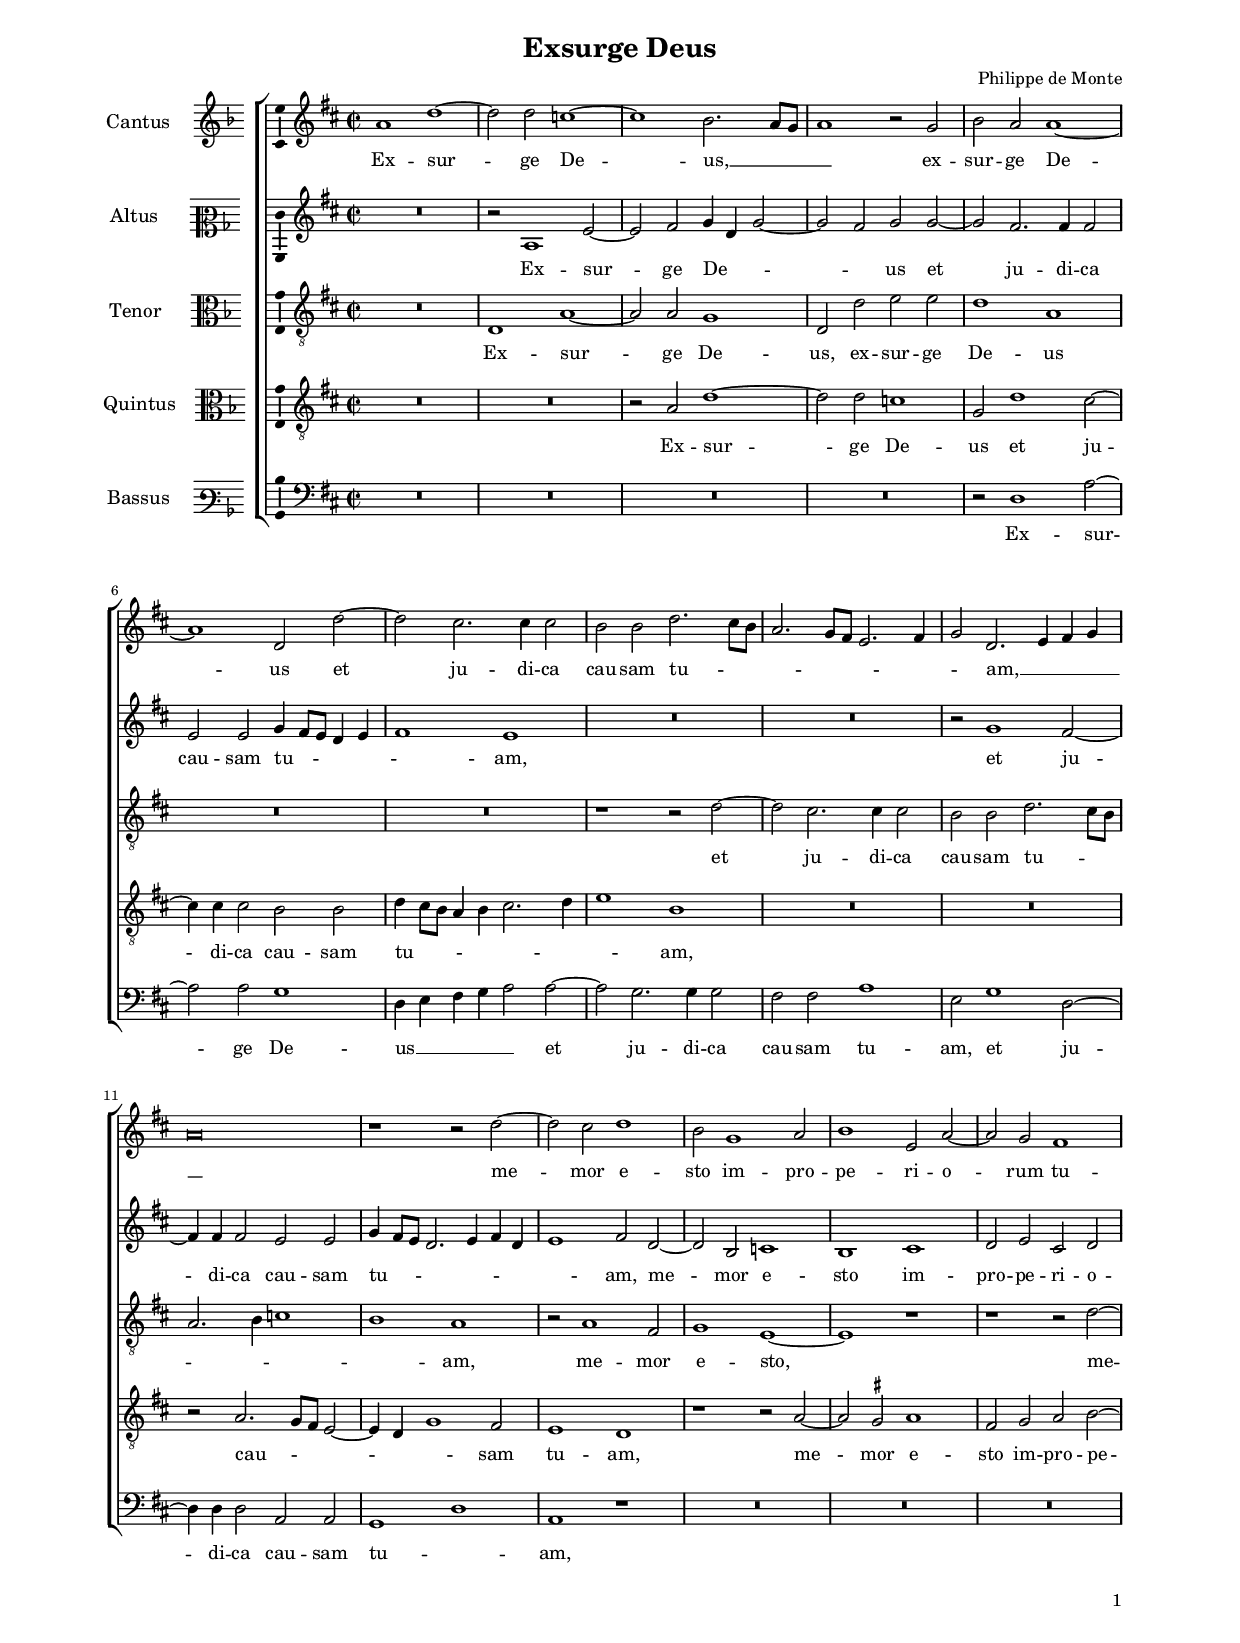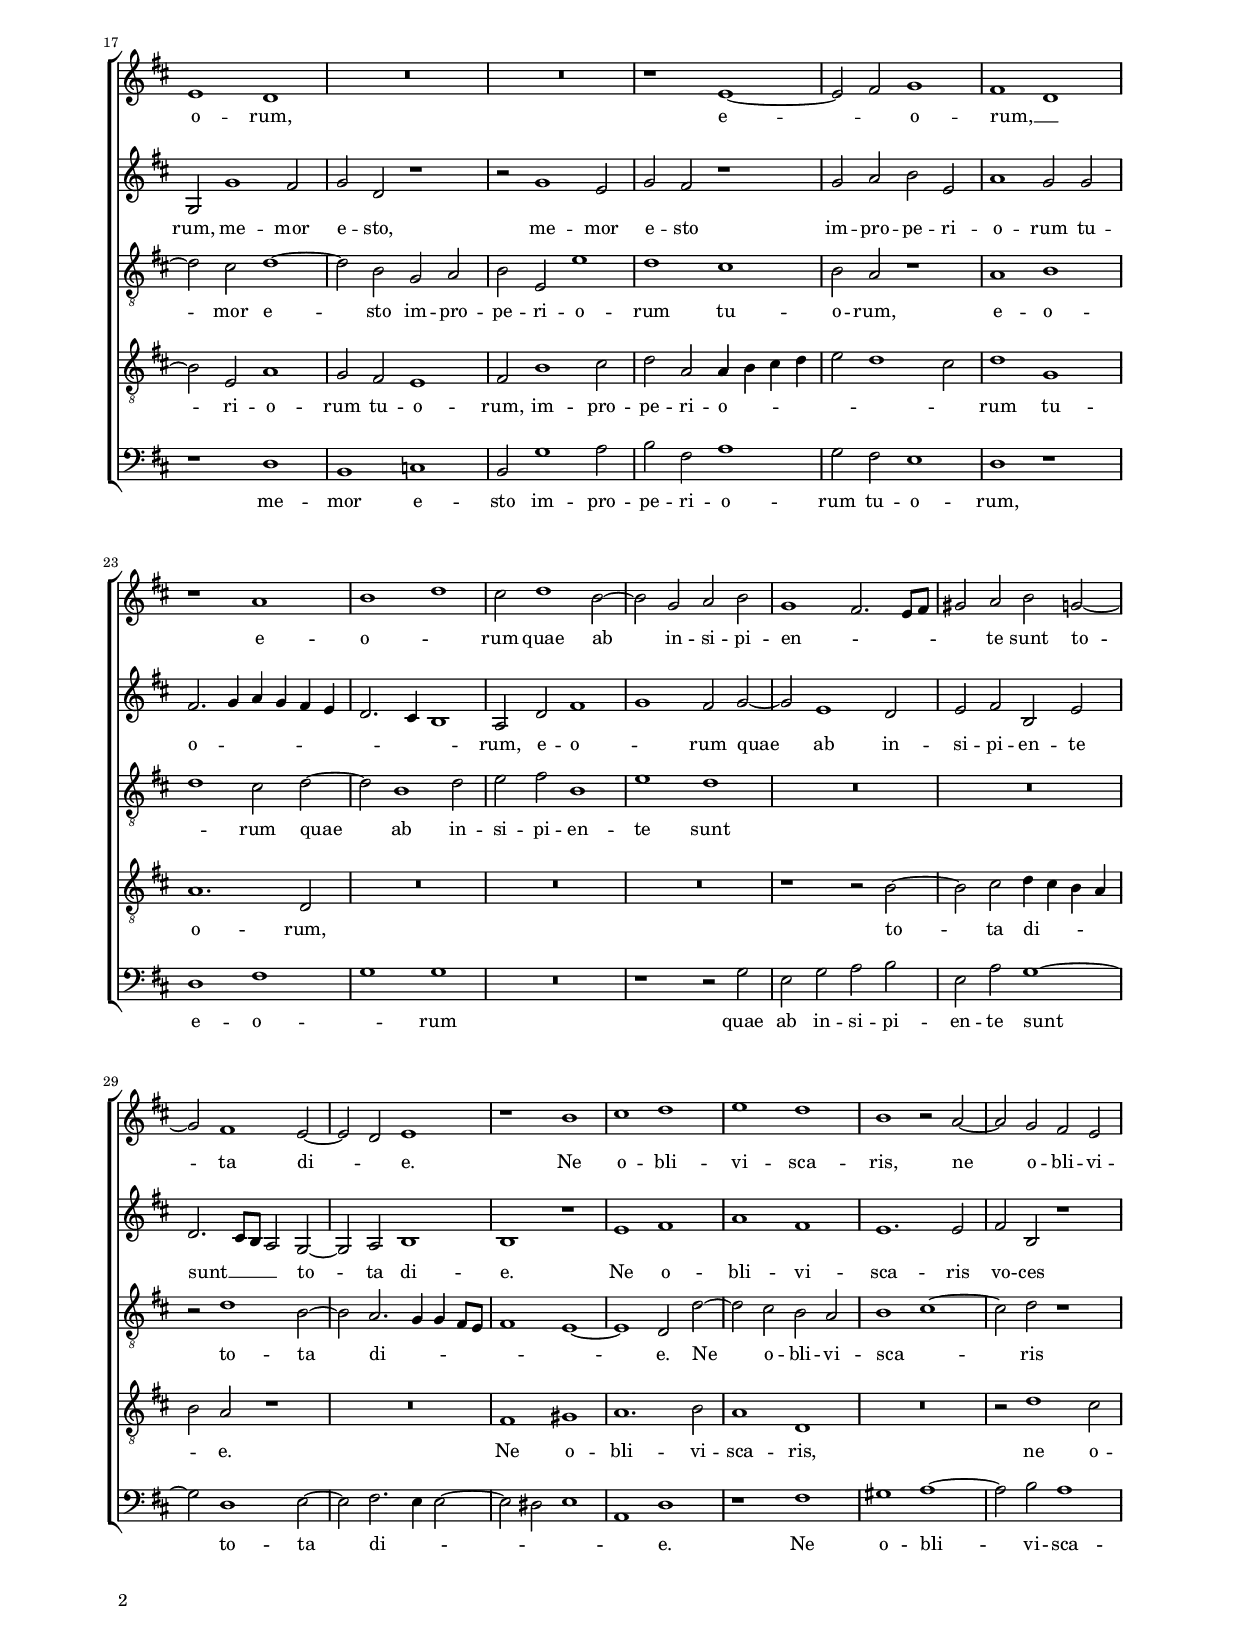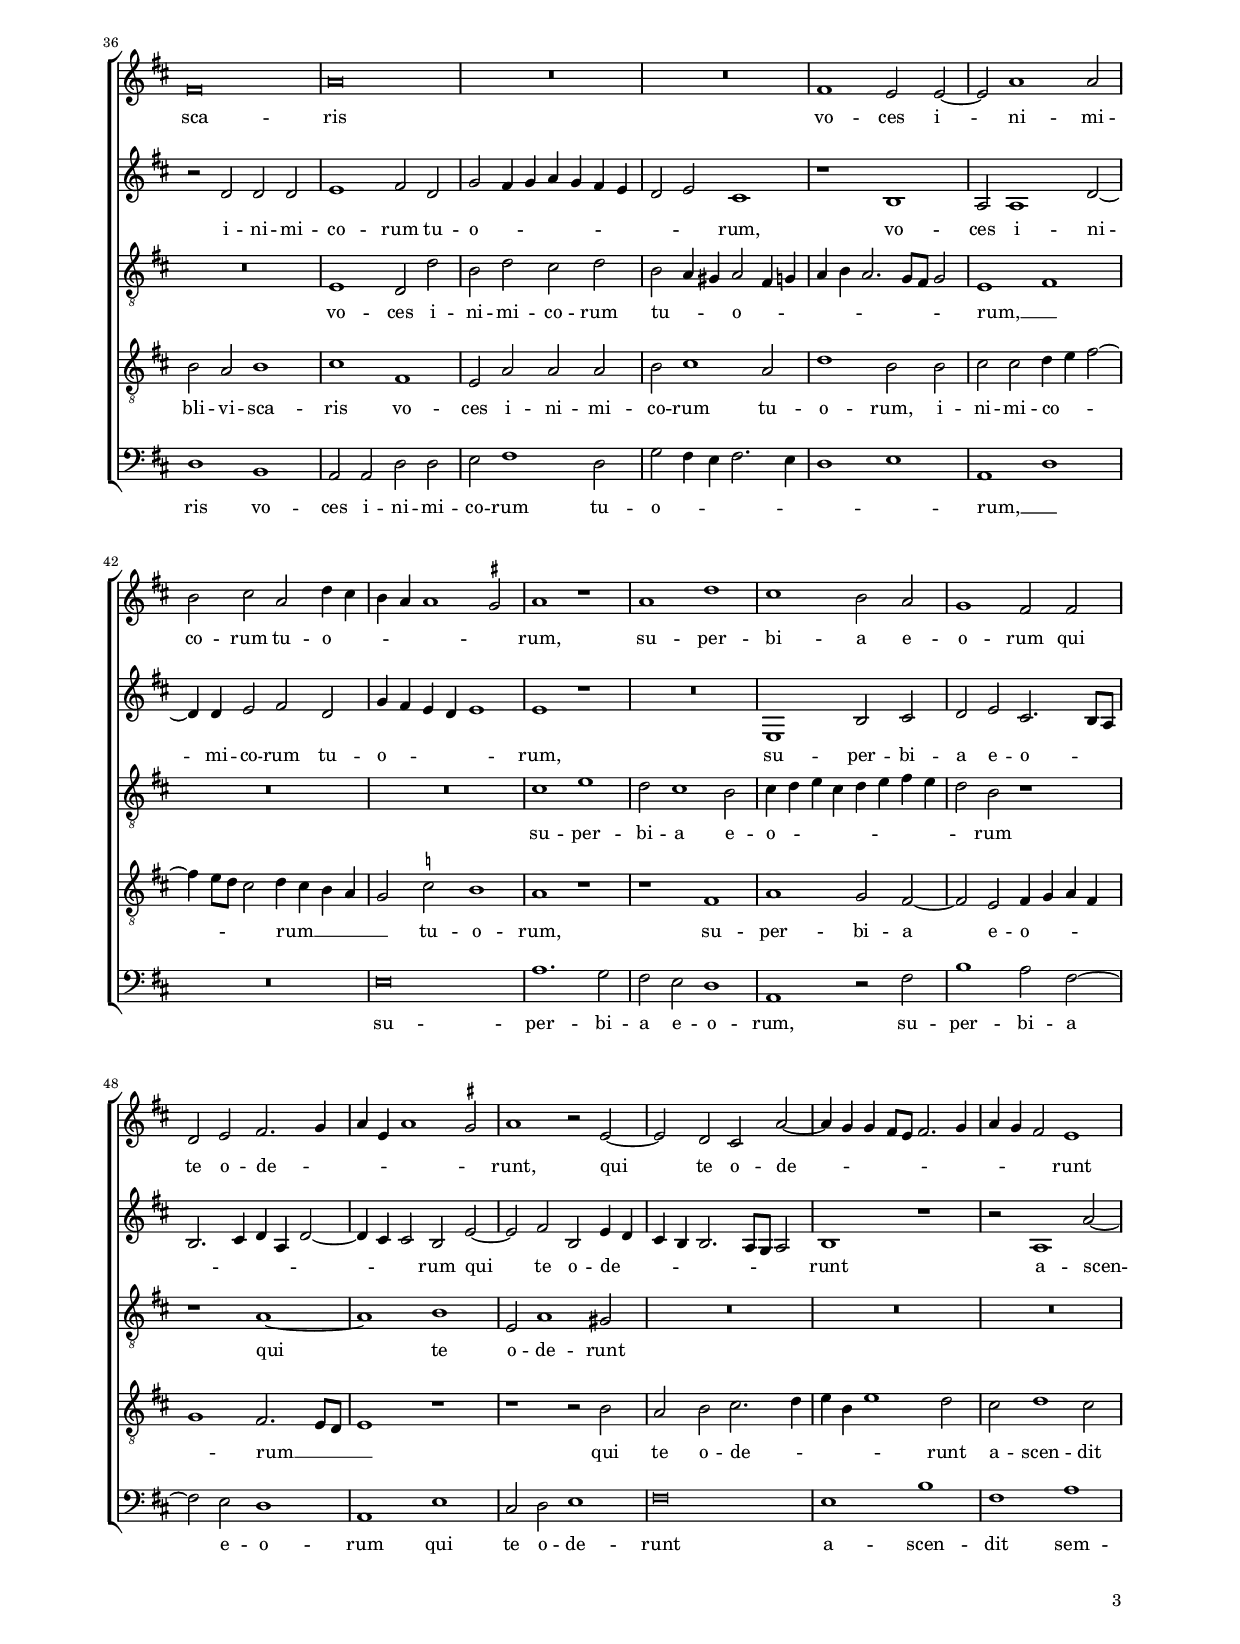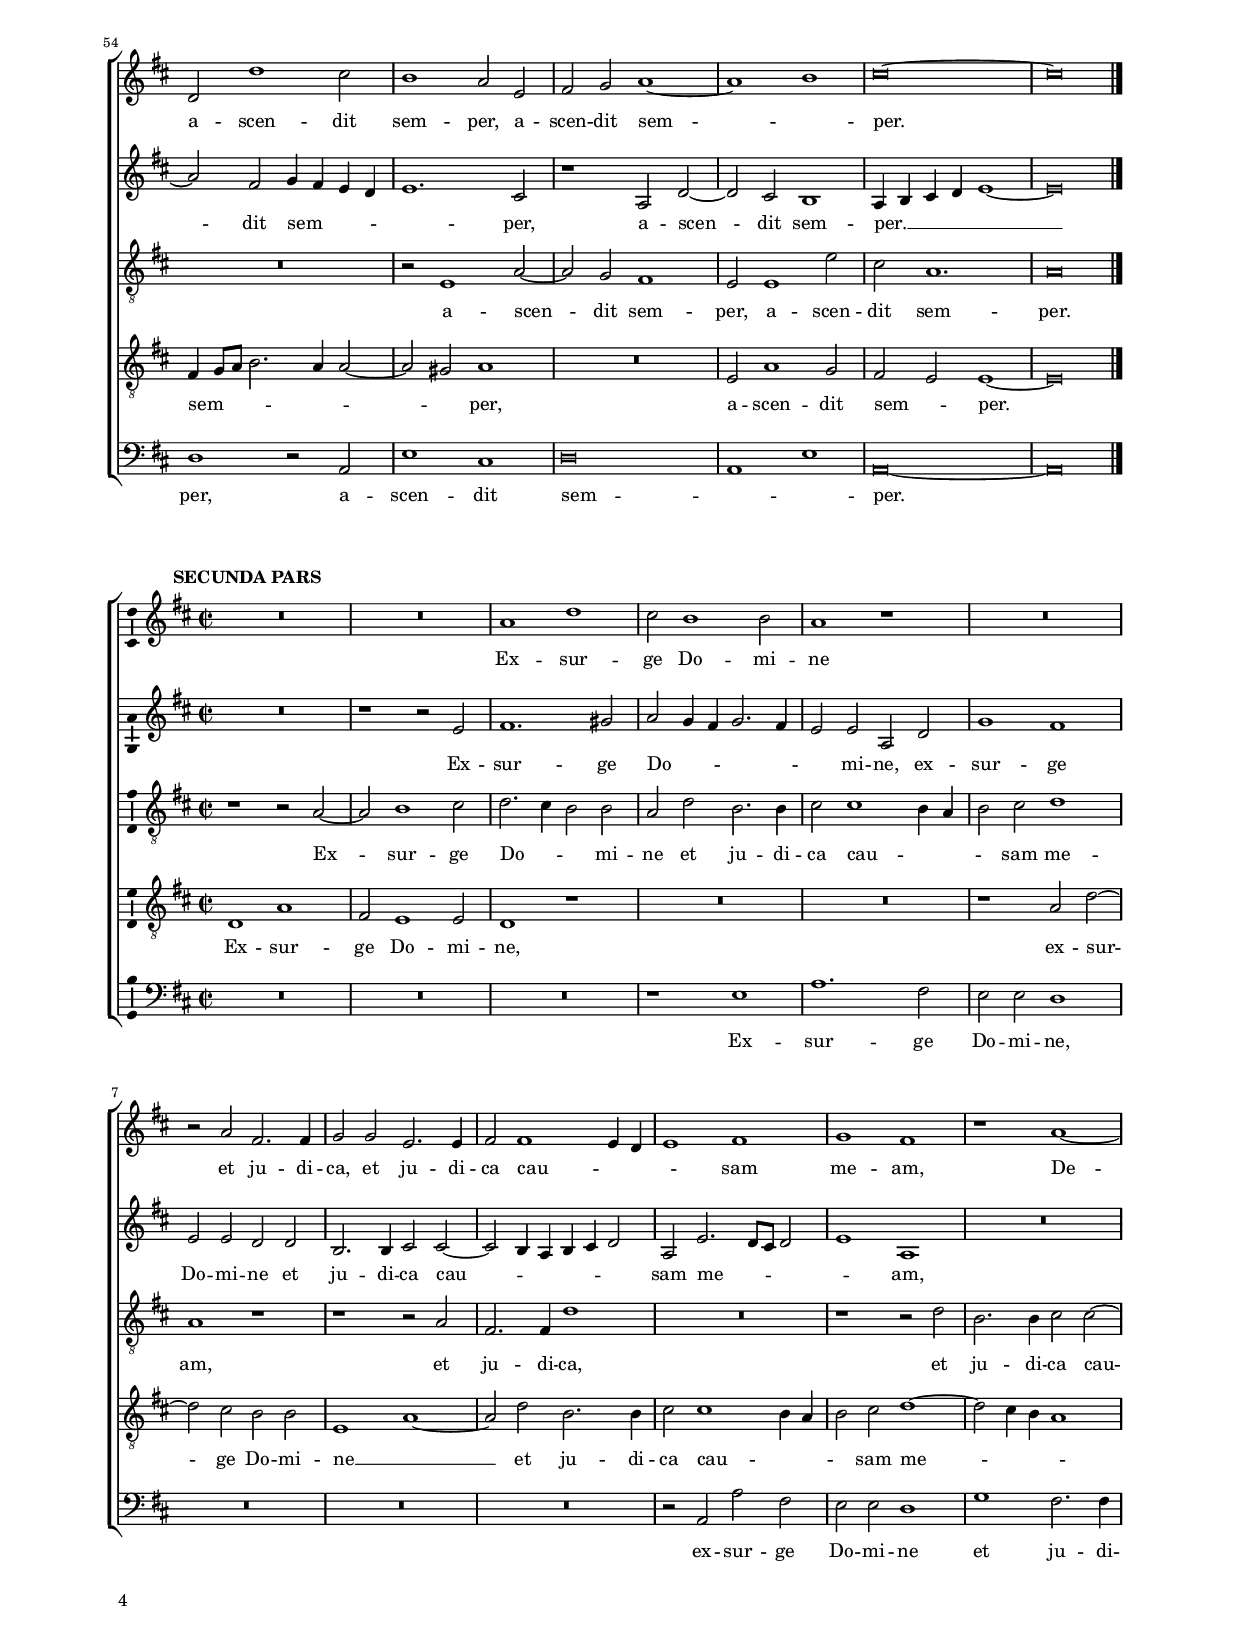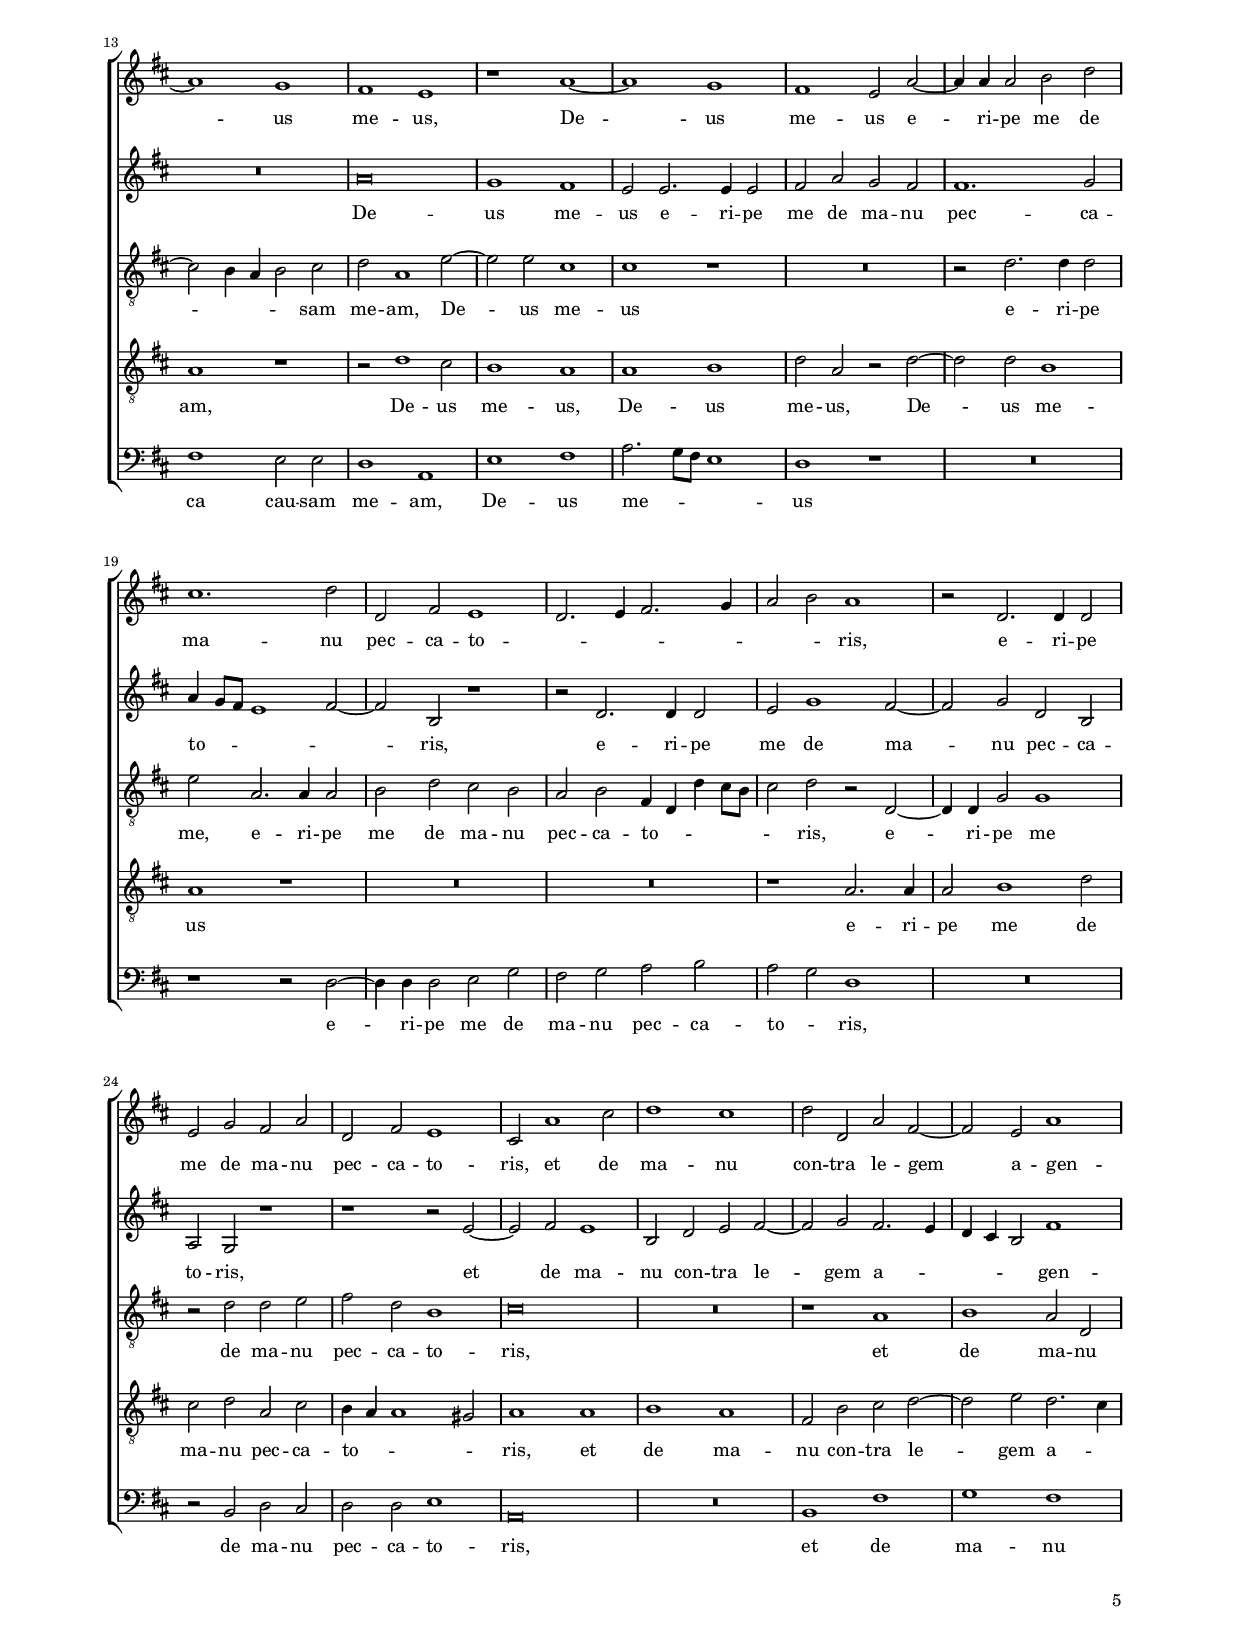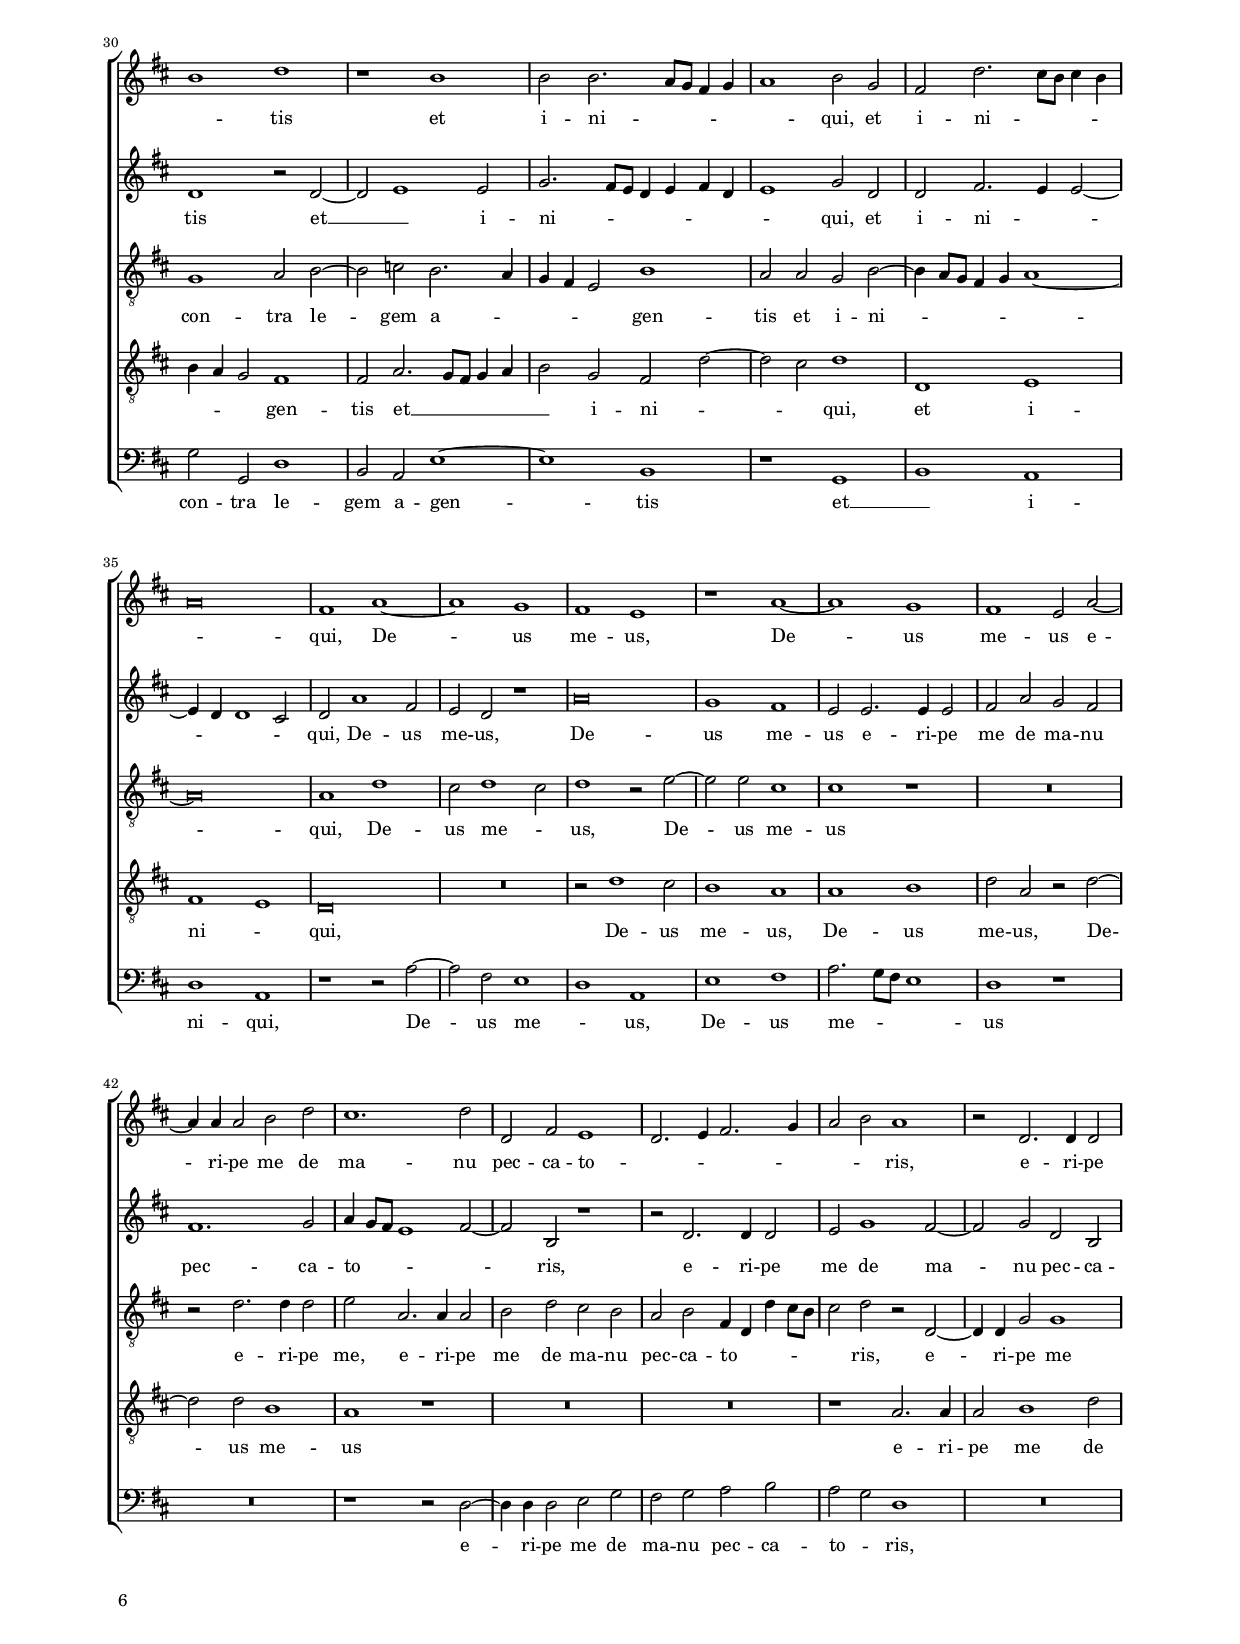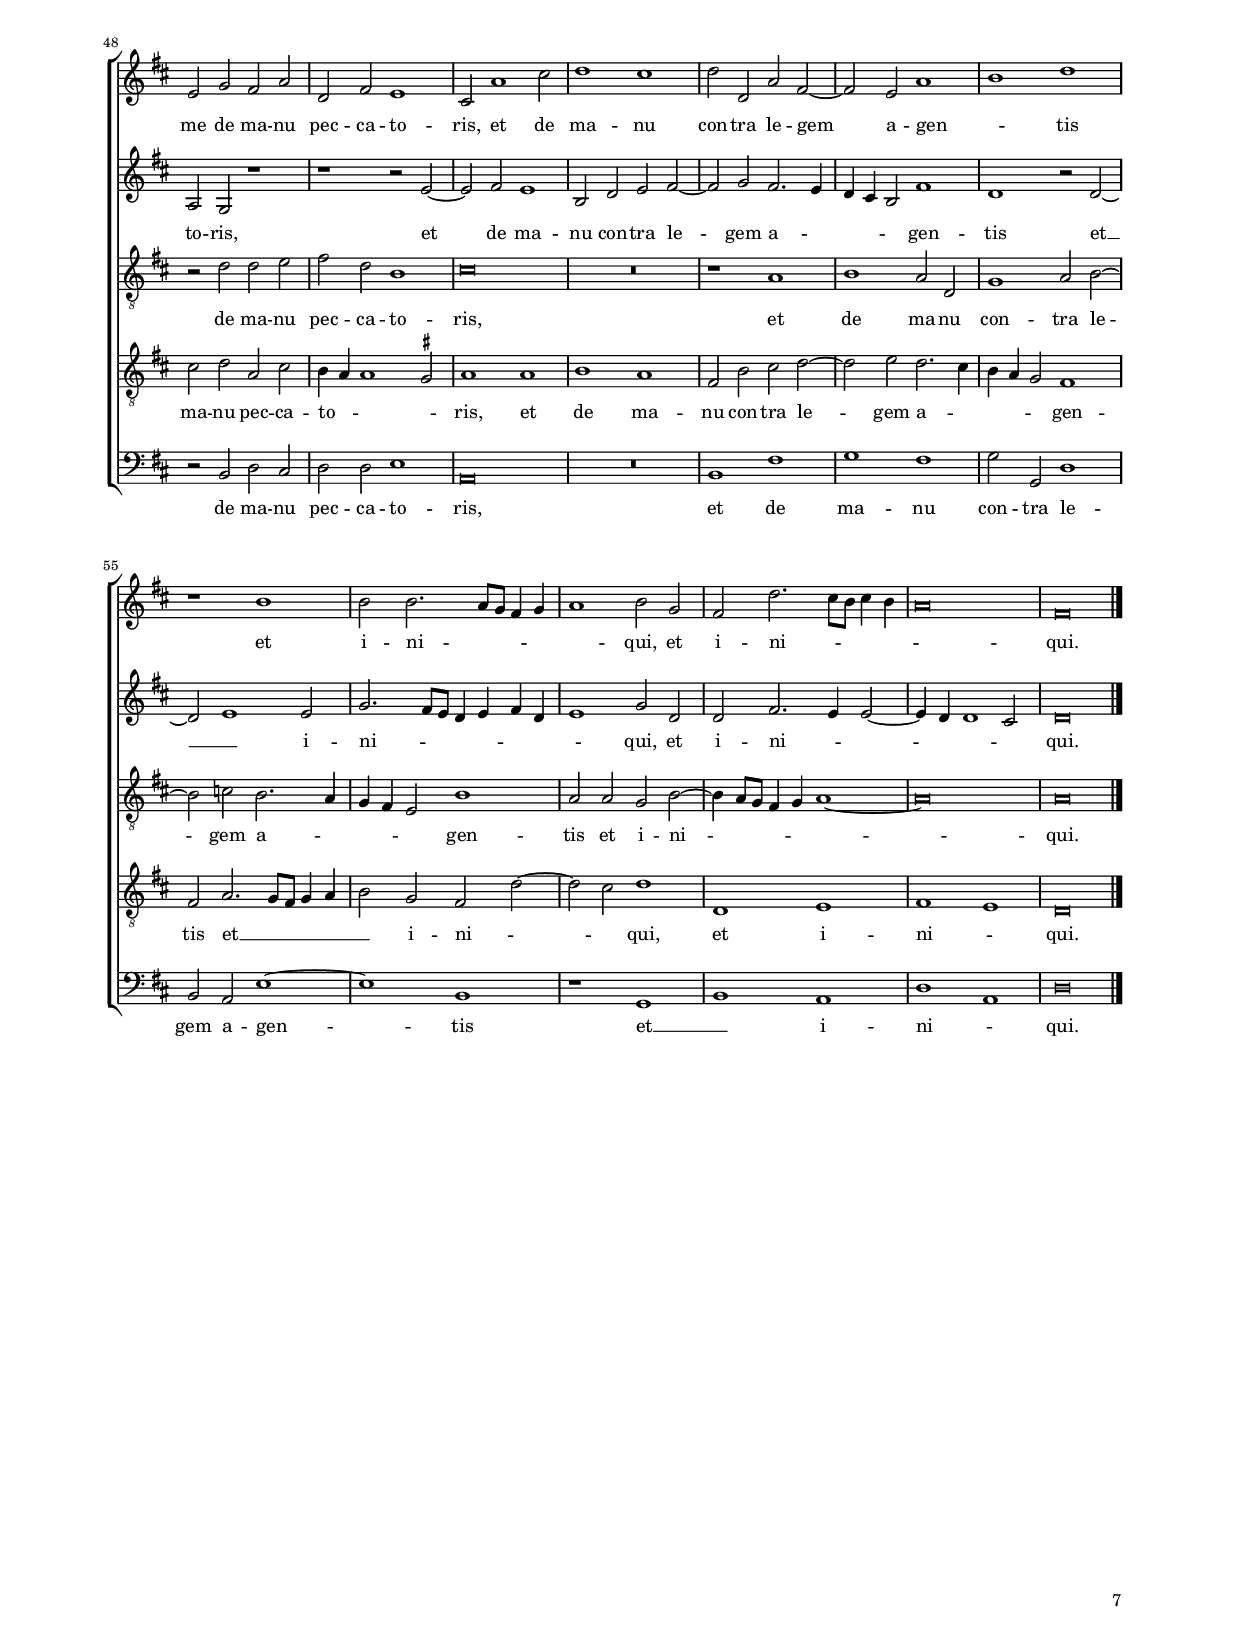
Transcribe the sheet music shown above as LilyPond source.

\header
{
  title="Exsurge Deus"
  composer="Philippe de Monte"
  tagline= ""
}

\version "2.22.0"
\language deutsch
#(set-global-staff-size 15)
% #(set-default-paper-size "letter")
#(ly:set-option 'point-and-click #f)


	ficta = { \once \set suggestAccidentals = ##t }
	
	forget = #(define-music-function (music) (ly:music?) #{
		\accidentalStyle forget
		$music
		\accidentalStyle default
		#})
	
    

\paper
	{
	top-margin = 1.8 \cm
	bottom-margin = 1.2 \cm
	left-margin = 2 \cm
	right-margin = 2 \cm
	ragged-bottom = ##f
	ragged-last-bottom = ##t
	print-page-number = ##f
	score-system-spacing = #'((basic-distance . 16) (minimum-distance . 14) (padding . 5) (strechability . 150))
	system-system-spacing = #'((basic-distance . 16) (minimum-distance . 14) (padding . 5) (strechability . 150))
    oddFooterMarkup=\markup   \fill-line { "" \fromproperty #'page:page-number-string }
    evenFooterMarkup=\markup  \fill-line { \fromproperty #'page:page-number-string "" }
    last-bottom-spacing = #'((basic-distance . 12) (minimum-distance . 7) (padding . 4))
%	systems-per-page = 3
%	page-count = 6
%	min-systems-per-page = 3
	}

global = {
	\key f \major
	\time 2/2 \set Score.measureLength = #(ly:make-moment 2/1)
    \set Score.tempoHideNote = ##t
    \tempo 2 = 90
    \skip 1*2*59 \bar "|."
	}
	

incipitcantus = \markup { \score {
	{
	\set Staff.instrumentName = \markup { \fontsize #1 "Cantus" }
	\key f \major
	\clef violin
	s4 \bar ""
	}
	\layout  {
	raggedright = ##t
	indent = 1.8 \cm
	line-width = 2.5 \cm
	\context { \Staff \remove Time_signature_engraver }
	\override Staff.Clef.Y-extent = #'(0 . 0)
	}} \hspace #1 }
      
      
incipitaltus = \markup { \score {
	{
	\set Staff.instrumentName = \markup { \fontsize #1 "Altus" }
	\key f \major
	\clef mezzosoprano
	s4 \bar ""
	}
	\layout  {
	raggedright = ##t
	indent = 1.8 \cm
	line-width = 2.5 \cm
	\context { \Staff \remove Time_signature_engraver }
	\override Staff.Clef.Y-extent = #'(0 . 0)
	}} \hspace #1 }


incipittenor = \markup { \score {
	{
	\set Staff.instrumentName = \markup { \fontsize #1 "Tenor" }
	\key f \major
	\clef alto
	s4 \bar ""
	}
	\layout  {
	raggedright = ##t
	indent = 1.8 \cm
	line-width = 2.5 \cm
	\context { \Staff \remove Time_signature_engraver }
	\override Staff.Clef.Y-extent = #'(0 . 0)
	}} \hspace #1 }
      
      
incipitquintus = \markup { \score {
	{
	\set Staff.instrumentName = \markup { \fontsize #1 "Quintus" }
	\key f \major
	\clef alto
	s4 \bar ""
	}
	\layout  {
	raggedright = ##t
	indent = 1.8 \cm
	line-width = 2.5 \cm
	\context { \Staff \remove Time_signature_engraver }
	\override Staff.Clef.Y-extent = #'(0 . 0)
	}} \hspace #1 }
      
      
incipitbassus = \markup { \score {
	{
	\set Staff.instrumentName = \markup { \fontsize #1 "Bassus" }
	\key f \major
	\clef varbaritone
	s4 \bar ""
	}
	\layout  {
	raggedright = ##t
	indent = 1.8 \cm
	line-width = 2.5 \cm
	\context { \Staff \remove Time_signature_engraver }
	\override Staff.Clef.Y-extent = #'(0 . 0)
	}} \hspace #1 }


cantus =  \relative c''
	{
	c1 f~
	f2 f es1~
	es1 d2. c8 b
	c1 r2 b
%5
	d2 c c1~ |
	c1 f,2 f'~
	f2 e2. e4 e2
	d2 d f2. e8 d
	c2. b8 a g2. a4
%10
	b2 f2. g4 a b |
	c\breve
	r1 r2 f~
	f2 e f1
	d2 b1 c2
%15
	d1 g,2 c~ |
	c2 b a1
	g1 f
	R\breve
	R\breve
%20
	r1 g~ |
	g2 a b1
	a1 f
	r1 c'
	d1 f
%25
	e2 f1 d2~ |
	d2 b c d
	b1 a2. g8 a
	h2 c d b~
	b2 a1 g2~
%30
	g2 f g1 |
	r1 d'
	e1 f
	g1 f
	d1 r2 c~
%35
	c2 b a g |
	a\breve
	c\breve
	R\breve
	R\breve
%40
	a1 g2 g~ |
	g2 c1 c2
	d2 e c f4 e
	d4 c c1 \ficta h2
	c1 r
%45
	c1 f |
	e1 d2 c
	b1 a2 a
	f2 g a2. b4
	c4 g c1 \ficta h2
%50
	c1 r2 g~ |
	g2 f e c'~
	c4 b b a8 g a2. b4
	c4 b a2 g1
	f2 f'1 e2
%55
	d1 c2 g |
	a2 b c1~
	c1 d
	e\breve~
	e\breve |
	}


altus =  \relative c'
	{
	R\breve
	r2 c1 g'2~
	g2 a b4 f b2~
	b2 a b b~
%5
	b2 a2. a4 a2 |
	g2 g b4 a8 g f4 g
	a1 g
	R\breve
	R\breve
%10
	r2 b1 a2~ |
	a4 a a2 g g
	b4 a8 g f2. g4 a f
	g1 a2 f~
	f2 d es1
%15
	d1 e |
	f2 g e f
	b,2 b'1 a2
	b2 f r1
	r2 b1 g2
%20
	b2 a r1 |
	b2 c d g,
	c1 b2 b
	a2. b4 c b a g
	f2. e4 d1
%25
	c2 f a1 |
	b1 a2 b~
	b2 g1 f2
	g2 a d, g
	f2. e8 d c2 b~
%30
	b2 c d1 |
	d1 r
	g1 a
	c1 a
	g1. g2
%35
	a2 d, r1 |
	r2 f f f
	g1 a2 f
	b2 a4 b c b a g
	f2 g e1
%40
	r1 d |
	c2 c1 f2~
	f4 f g2 a f
	b4 a g f g1
	g1 r
%45
	R\breve |
	g,1 d'2 e
	f2 g e2. d8 c
	d2. e4 f4 c f2~
	f4 e e2 d g~
%50
	g2 a d, g4 f |
	e4 d d2. c8 b c2
	d1 r
	r2 c1 c'2~
	c2 a b4 a g f
%55
	g1. e2 |
	r1 c2 f~
	f2 e d1
	c4 d e f g1~
	g\breve |
	}


tenor =  \relative c'
	{
	R\breve
	f,1 c'~
	c2 c b1
	f2 f' g g
%5
	f1 c |
	R\breve
	R\breve
	r1 r2 f~
	f2 e2. e4 e2
%10
	d2 d f2. e8 d |
	c2. d4 es1
	d1 c
	r2 c1 a2
	b1 g~
%15
	g1 r |
	r1 r2 f'~
	f2 e f1~
	f2 d b c
	d2 g, g'1
%20
	f1 e |
	d2 c r1
	c1 d
	f1 e2 f~
	f2 d1 f2
%25
	g2 a d,1 |
	g1 f
	R\breve
	R\breve
	r2 f1 d2~
%30
	d2 c2. b4 b a8 g |
	a1 g~
	g1 f2 f'~
	f2 e d c
	d1 e~
%35
	e2 f r1 |
	R\breve
	g,1 f2 f'
	d2 f e f
	d2 c4 h c2 a4 b
%40
	c4 d c2. b8 a b2 |
	g1 a
	R\breve
	R\breve
	e'1 g
%45
	f2 e1 d2 |
	e4 f g e f g a g
	f2 d r1
	r1 c~
	c1 d
%50
	g,2 c1 h2 |
	R\breve
	R\breve
	R\breve
	R\breve
%55
	r2 g1 c2~ |
	c2 b a1
	g2 g1 g'2
	e2 c1.
	c\breve |
	}


quintus  =  \relative c'
	{
	R\breve
	R\breve
	r2 c f1~
	f2 f es1
%5
	b2 f'1 e2~ |
	e4 e e2 d d
	f4 e8 d c4 d e2. f4
	g1 d
	R\breve
%10
	R\breve |
	r2 c2. b8 a g2~
	g4 f b1 a2
	g1 f
	r1 r2 c'~
%15
	c2 \ficta h c1 |
	a2 b c d~
	d2 g, c1
	b2 a g1
	a2 d1 e2
%20
	f2 c c4 d e f |
	g2 f1 e2
	f1 b,
	c1. f,2
	R\breve
%25
	R\breve |
	R\breve
	r1 r2 d'~
	d2 e f4 e d c
	d2 c r1
%30
	R\breve |
	a1 h
	c1. d2
	c1 f,
	R\breve
%35
	r2 f'1 e2 |
	d2 c d1
	e1 a,
	g2 c c c
	d2 e1 c2
%40
	f1 d2 d |
	e2 e f4 g a2~
	a4 g8 f e2 f4 e d c
	b2 \ficta es d1
	c1 r
%45
	r1 a |
	c1 b2 a~
	a2 g a4 b c a
	b1 a2. g8 f
	g1 r
%50
	r1 r2 d' |
	c2 d e2. f4
	g4 d g1 f2
	e2 f1 e2
	a,4 b8 c d2. c4 c2~
%55
	c2 h c1 |
	R\breve
	g2 c1 b2
	a2 g g1~
	g\breve |
	}


bassus  =  \relative c
	{
	R\breve
	R\breve
	R\breve
	R\breve
%5
	r2 f1 c'2~ |
	c2 c b1
	f4 g a b c2 c~
	c2 b2. b4 b2
	a2 a c1
%10
	g2 b1 f2~ |
	f4 f f2 c2 c
	b1 f'
	c1 r
	R\breve
%15
	R\breve |
	R\breve
	r1 f
	d1 es
	d2 b'1 c2
%20
	d2 a c1 |
	b2 a g1
	f1 r
	f1 a
	b1 b
%25
	R\breve |
	r1 r2 b
	g2 b c d
	g,2 c b1~
	b2 f1 g2~
%30
	g2 a2. g4 g2~ |
	g2 fis g1
	c,1 f
	r1 a
	h1 c~
%35
	c2 d c1 |
	f,1 d
	c2 c f f
	g2 a1 f2
	b2 a4 g a2. g4
%40
	f1 g |
	c,1 f
	R\breve
	g\breve
	c1. b2
%45
	a2 g f1 |
	c1 r2 a'
	d1 c2 a~
	a2 g f1
	c1 g'
%50
	e2 f g1 |
	a\breve
	g1 d'
	a1 c
	f,1 r2 c
%55
	g'1 e |
	f\breve
	c1 g'
	c,\breve~
	c\breve |
	}


lyricscantus = \lyricmode {
	Ex -- sur -- ge De -- us, __ _ _ _ 
    ex -- sur -- ge De -- us et ju -- di -- ca cau -- sam tu -- _ _ _ _ _ _ _ _ am, __ _ _ _ _
    me -- mor e -- sto im -- pro -- pe -- ri -- o -- rum tu -- o -- rum,
    e -- _ o -- rum, __ _
    e -- o -- _ rum quae ab in -- si -- pi -- en -- _ _ _ _ te sunt to -- ta di -- _ e.
    Ne o -- bli -- vi -- sca -- ris,
    ne o -- bli -- vi -- sca -- ris vo -- ces i -- ni -- mi -- co -- rum tu -- o -- _ _ _ _ _ rum,
    su -- per -- bi -- a e -- o -- rum qui te o -- de -- _ _ _ _ _ runt,
    qui te o -- de -- _ _ _ _ _ _ _ _ _ runt
    a -- scen -- dit sem -- per,
    a -- scen -- dit sem -- _ per.
	}


lyricsaltus = \lyricmode {
	Ex -- sur -- ge De -- _ _ _ us et ju -- di -- ca cau -- sam tu -- _ _ _ _ _ am,
    et ju -- di -- ca cau -- sam tu -- _ _ _ _ _ _ _ am,
    me -- mor e -- sto im -- pro -- pe -- ri -- o -- rum,
    me -- mor e -- sto,
    me -- mor e -- sto im -- pro -- pe -- ri -- o -- rum tu -- o -- _ _ _ _ _ _ _ _ rum,
    e -- o -- _ rum quae ab in -- si -- pi -- en -- te sunt __ _ _ _ to -- ta di -- e.
    Ne o -- bli -- vi -- sca -- ris vo -- ces i -- ni -- mi -- co -- rum tu -- o -- _ _ _ _ _ _ _ _ rum,
    vo -- ces i -- ni -- mi -- co -- rum tu -- o -- _ _ _ _ rum,
    su -- per -- bi -- a e -- o -- _ _ _ _ _ _ _ _ _ rum qui te o -- de -- _ _ _ _ _ _ _ runt 
    a -- scen -- dit sem -- _ _ _ _ per,
    a -- scen -- dit sem -- per. __ _ _ _ _
	}


lyricstenor = \lyricmode {
	Ex -- sur -- ge De -- us,
    ex -- sur -- ge De -- us et ju -- di -- ca cau -- sam tu -- _ _ _ _ _ _ am,
    me -- mor e -- sto,
    me -- mor e -- sto im -- pro -- pe -- ri -- o -- rum tu -- o -- rum,
    e -- o -- _ rum quae ab in -- si -- pi -- en -- te sunt to -- ta di -- _ _ _ _ _ _ e.
    Ne o -- bli -- vi -- sca -- _ ris vo -- ces i -- ni -- mi -- co -- rum tu -- _ _ o -- _ _ _ _ _ _ _ _ rum, __ _
    su -- per -- bi -- a e -- o -- _ _ _ _ _ _ _ _ rum qui te o -- de -- runt 
    a -- scen -- dit sem -- per,
    a -- scen -- dit sem -- per.
	}


lyricsquintus = \lyricmode {
	Ex -- sur -- ge De -- us et ju -- di -- ca cau -- sam tu -- _ _ _ _ _ _ _ am,
    cau -- _ _ _ _ _ sam tu -- am,
    me -- mor e -- sto im -- pro -- pe -- ri -- o -- rum tu -- o -- rum,
    im -- pro -- pe -- ri -- o -- _ _ _ _ _ _ rum tu -- o -- rum,
    to -- ta di -- _ _ _ _ e.
    Ne o -- bli -- vi -- sca -- ris,
    ne o -- bli -- vi -- sca -- ris vo -- ces i -- ni -- mi -- co -- rum tu -- o -- rum,
    i -- ni -- mi -- co -- _ _ _ _ _ rum __ _ _ _ _ tu -- o -- rum,
    su -- per -- bi -- a e -- o -- _ _ _ _ rum __ _ _ _ qui te o -- de -- _ _ _ _ runt 
    a -- scen -- dit sem -- _ _ _ _ _ _ per,
    a -- scen -- dit sem -- _ per.
	}


lyricsbassus = \lyricmode {
	Ex -- sur -- ge De -- us __ _ _ _ _ et ju -- di -- ca cau -- sam tu -- am,
    et ju -- di -- ca cau -- sam tu -- _ am,
    me -- mor e -- sto im -- pro -- pe -- ri -- o -- rum tu -- o -- rum,
    e -- o -- _ rum quae ab in -- si -- pi -- en -- te sunt to -- ta di -- _ _ _ _ _ e.
    Ne o -- bli -- vi -- sca -- ris vo -- ces i -- ni -- mi -- co -- rum tu -- o -- _ _ _ _ _ _ rum, __ _
    su -- per -- bi -- a e -- o -- rum,
    su -- per -- bi -- a e -- o -- rum qui te o -- de -- runt 
    a -- scen -- dit sem -- per,
    a -- scen -- dit sem -- _ _ per.
	}


\score
{  
	\transpose f d {
	\new ChoirStaff \with { \override StaffGrouper.staff-staff-spacing.basic-distance = #12 }
	<<

	\new Staff << \global
	\new Voice="v1" {
		\set Staff.instrumentName=\incipitcantus
		\set Staff.midiInstrument = "reed organ"
		\clef violin
		\cantus }
	\new Lyrics \lyricsto "v1" {\lyricscantus }
	>>


	\new Staff << \global
	\new Voice="v2" {
		\set Staff.instrumentName=\incipitaltus
		\set Staff.midiInstrument = "reed organ"
                \clef violin % "G_8"
		\altus}
	\new Lyrics \lyricsto "v2" {\lyricsaltus }
	>>


	\new Staff << \global
	\new Voice="v3" {
		\set Staff.instrumentName=\incipittenor
		\set Staff.midiInstrument = "reed organ"
		\clef "G_8"
		\tenor }
	\new Lyrics \lyricsto "v3" {\lyricstenor }
	>>


	\new Staff << \global
	\new Voice="v5" {
		\set Staff.instrumentName=\incipitquintus
		\set Staff.midiInstrument = "reed organ"
		\clef "G_8"
		\quintus}
	\new Lyrics \lyricsto "v5" {\lyricsquintus }
	>>


	\new Staff << \global
	\new Voice="v4" {
		\set Staff.instrumentName=\incipitbassus
		\set Staff.midiInstrument = "reed organ"
		\clef bass
		\bassus }
	\new Lyrics \lyricsto "v4" {\lyricsbassus}
	>>

	>>
	} % transpose

	\layout
	{
	indent = 2.5 \cm
	\context { \Staff \override TimeSignature.break-visibility = #end-of-line-invisible }
	\context { \Lyrics \override VerticalAxisGroup.nonstaff-relatedstaff-spacing.padding = #1.4 }
%	\context { \Lyrics \override LyricText.font-size = #1 }
	\context { \Staff \consists "Ambitus_engraver" }
	\context { \Score \override BarNumber.padding = #2 }
	\context { \Voice \override NoteHead.style = #'baroque }
	}


\midi
	{
	}

}

%%%%%%%%%%%%%%%%%%%%  SECUNDA PARS %%%%%%%%%%%%%%%%%%%%


global = {
	\key f \major
	\time 2/2 \set Score.measureLength = #(ly:make-moment 2/1)
    \set Score.tempoHideNote = ##t
    \tempo 2 = 90
    \skip 1*2*60 \bar "|."
	}


cantus =  \relative c''
	{
    R\breve
	R\breve
	c1 f
	e2 d1 d2
%5
	c1 r |
	R\breve
	r2 c a2. a4
	b2 b g2. g4
	a2 a1 g4 f
%10
	g1 a |
	b1 a
	r1 c~
	c1 b
    a1 g
%15
    r1 c~
    c1 b
	a1 g2 c~
	c4 c c2 d2 f |
	e1. f2
%20
    f,2 a g1
	f2. g4 a2. b4
	c2 d c1
	r2 f,2. f4 f2 |
	g2 b a c
%25
    f,2 a g1
	e2 c'1 e2
	f1 e
	f2 f, c' a~ |
	a2 g c1
%30
    d1 f
	r1 d
	d2 d2. c8 b a4 b
	c1 d2 b |
	a2 f'2. e8 d e4 d
%35
    c\breve
	a1 c~
	c1 b
	a1 g |
	r1 c~
%40
    c1 b
	a1 g2 c~
	c4 c c2 d f
	e1. f2 |
	f,2 a g1
%45
    f2. g4 a2. b4
	c2 d c1
	r2 f,2. f4 f2
	g2 b a c |
	f,2 a g1
%50
    e2 c'1 e2
	f1 e
	f2 f, c' a~
	a2 g c1 |
	d1 f
%55
    r1 d
	d2 d2. c8 b a4 b
	c1 d2 b
	a2 f'2. e8 d e4 d |
	c\breve
%60
    a\breve |
	}


altus =  \relative c'
	{
	R\breve
	r1 r2 g'
	a1. h2
	c2 b4 a b2. a4
%5
	g2 g c, f |
	b1 a
	g2 g f f
	d2. d4 e2 e~
	e2 d4 c d e f2
%10
	c2 g'2. f8 e f2 |
	g1 c,
	R\breve
	R\breve
	c'\breve
%15
	b1 a |
	g2 g2. g4 g2
	a2 c b a
	a1. b2
	c4 b8 a g1 a2~
%20
	a2 d, r1 |
	r2 f2. f4 f2
	g2 b1 a2~
	a2 b f d
	c2 b r1
%25
	r1 r2 g'~ |
	g2 a g1
	d2 f g a~
	a2 b a2. g4
	f4 e d2 a'1
%30
	f1 r2 f~ |
	f2 g1 g2
	b2. a8 g f4 g a f
	g1 b2 f
	f2 a2. g4 g2~
%35
	g4 f f1 e2 |
	f2 c'1 a2
	g2 f r1
	c'\breve
	b1 a
%40
	g2 g2. g4 g2 |
	a2 c b a
	a1. b2
	c4 b8 a g1 a2~
	a2 d, r1
%45
	r2 f2. f4 f2 |
	g2 b1 a2~
	a2 b f d
	c2 b r1
	r1 r2 g'~
%50
	g2 a g1 |
	d2 f g a~
	a2 b a2. g4
	f4 e d2 a'1
	f1 r2 f~
%55
	f2 g1 g2 |
	b2. a8 g f4 g a f
	g1 b2 f
	f2 a2. g4 g2~
	g4 f f1 e2
%60
	f\breve |
	}


tenor =  \relative c'
	{
	r1 r2 c~
	c2 d1 e2
	f2. e4 d2 d
	c2 f d2. d4
%5
	e2 e1 d4 c |
	d2 e f1
	c1 r
	r1 r2 c
	a2. a4 f'1
%10
	R\breve |
	r1 r2 f
	d2. d4 e2 e~
	e2 d4 c d2 e
	f2 c1 g'2~
%15
	g2 g e1 |
	e1 r
	R\breve
	r2 f2. f4 f2
	g2 c,2. c4 c2
%20
	d2 f e d |
	c2 d a4 f f' e8 d
	e2 f r f,~
	f4 f b2 b1
	r2 f' f g
%25
	a2 f d1 |
	e\breve
	R\breve
	r1 c
	d1 c2 f,
%30
	b1 c2 d~ |
	d2 es d2. c4
	b4 a g2 d'1
	c2 c b d~
	d4 c8 b a4 b c1~
%35
	c\breve |
	c1 f
	e2 f1 e2
	f1 r2 g~
	g2 g e1
%40
	e1 r |
	R\breve
	r2 f2. f4 f2
	g2 c,2. c4 c2
	d2 f e d
%45
	c2 d a4 f f' e8 d |
	e2 f r f,~
	f4 f b2 b1
	r2 f' f g
	a2 f d1
%50
	e\breve |
	R\breve
	r1 c
	d1 c2 f,
	b1 c2 d~
%55
	d2 es d2. c4 |
	b4 a g2 d'1
	c2 c b d~
	d4 c8 b a4 b c1~
	c\breve
%60
	c\breve |
	}


quintus  =  \relative c'
	{
	f,1 c'
	a2 g1 g2
	f1 r
	R\breve
%5
	R\breve |
	r1 c'2 f~
	f2 e d d
	g,1 c~
	c2 f d2. d4
%10
	e2 e1 d4 c |
	d2 e f1~
	f2 e4 d c1
	c1 r
	r2 f1 e2
%15
	d1 c |
	c1 d
	f2 c r f~
	f2 f d1
	c1 r
%20
	R\breve |
	R\breve
	r1 c2. c4
	c2 d1 f2
	e2 f c e
%25
	d4 c c1 h2 |
	c1 c
	d1 c
	a2 d e f~
	f2 g f2. e4
%30
	d4 c b2 a1 |
	a2 c2. b8 a b4 c
	d2 b a f'~
	f2 e f1
	f,1 g
%35
	a1 g |
	f\breve
	R\breve
	r2 f'1 e2
	d1 c
%40
	c1 d |
	f2 c r f~
	f2 f d1
	c1 r
	R\breve
%45
	R\breve |
	r1 c2. c4
	c2 d1 f2
	e2 f c e
	d4 c c1 \ficta h2
%50
	c1 c |
	d1 c
	a2 d e f~
	f2 g f2. e4
	d4 c b2 a1
%55
	a2 c2. b8 a b4 c |
	d2 b a f'~
	f2 e f1
	f,1 g
	a1 g
%60
	f\breve |
	}


bassus  =  \relative c
	{
	R\breve
	R\breve
	R\breve
	r1 g'
%5
	c1. a2 |
	g2 g f1
	R\breve
	R\breve
	R\breve
%10
	r2 c c' a |
	g2 g f1
	b1 a2. a4
	a1 g2 g
	f1 c
%15
	g'1 a |
	c2. b8 a g1
	f1 r
	R\breve
	r1 r2 f~
%20
	f4 f f2 g b |
	a2 b c d
	c2 b f1
	R\breve
	r2 d f e
%25
	f2 f g1 |
	c,\breve
	R\breve
	d1 a'
	b1 a
%30
	b2 b, f'1 |
	d2 c g'1~
	g1 d
	r1 b
	d1 c
%35
	f1 c |
	r1 r2 c'~
	c2 a g1
	f1 c
	g'1 a
%40
	c2. b8 a g1 |
	f1 r
	R\breve
	r1 r2 f~
	f4 f f2 g b
%45
	a2 b c d |
	c2 b f1
	R\breve
	r2 d f e
	f2 f g1
%50
	c,\breve |
	R\breve
	d1 a'
	b1 a
	b2 b, f'1
%55
	d2 c g'1~ |
	g1 d
	r1 b
	d1 c
	f1 c
%60
	f\breve |
	}


lyricscantus = \lyricmode {
	Ex -- sur -- ge Do -- mi -- ne et ju -- di -- ca,
    et ju -- di -- ca cau -- _ _ _ sam me -- am,
    De -- us me -- us,
    De -- us me -- us e -- ri -- pe me de ma -- nu pec -- ca -- to -- _ _ _ _ _ _ ris,
    e -- ri -- pe me de ma -- nu pec -- ca -- to -- ris,
    et de ma -- nu con -- tra le -- gem a -- gen -- _ tis et i -- ni -- _ _ _ _ _ qui,
    et i -- ni -- _ _ _ _ _ qui,
    De -- us me -- us,
    De -- us me -- us e -- ri -- pe me de ma -- nu pec -- ca -- to -- _ _ _ _ _ _ ris,
    e -- ri -- pe me de ma -- nu pec -- ca -- to -- ris,
    et de ma -- nu con -- tra le -- gem a -- gen -- _ tis et i -- ni -- _ _ _ _ _ qui,
    et i -- ni -- _ _ _ _ _ qui.
	}


lyricsaltus = \lyricmode {
	Ex -- sur -- ge Do -- _ _ _ _ _ mi -- ne,
    ex -- sur -- ge Do -- mi -- ne et ju -- di -- ca cau -- _ _ _ _ _ sam me -- _ _ _ _ am,
    De -- us me -- us e -- ri -- pe me de ma -- nu pec -- ca -- to -- _ _ _ _ ris,
    e -- ri -- pe me de ma -- nu pec -- ca -- to -- ris,
    et de ma -- nu con -- tra le -- gem a -- _ _ _ _ gen -- tis et __ _ i -- ni -- _ _ _ _ _ _ _ qui,
    et i -- ni -- _ _ _ _ _ qui,
    De -- us me -- us,
    De -- us me -- us e -- ri -- pe me de ma -- nu pec -- ca -- to -- _ _ _ _ ris,
    e -- ri -- pe me de ma -- nu pec -- ca -- to -- ris,
    et de ma -- nu con -- tra le -- gem a -- _ _ _ _ gen -- tis et __ _ i -- ni -- _ _ _ _ _ _ _ qui,
    et i -- ni -- _ _ _ _ _ qui.
	}


lyricstenor = \lyricmode {
	Ex -- sur -- ge Do -- _ _ mi -- ne et ju -- di -- ca cau -- _ _ _ sam me -- am,
    et ju -- di -- ca,
    et ju -- di -- ca cau -- _ _ _ sam me -- am,
    De -- us me -- us e -- ri -- pe me,
    e -- ri -- pe me de ma -- nu pec -- ca -- to -- _ _ _ _ _ ris,
    e -- ri -- pe me de ma -- nu pec -- ca -- to -- ris,
    et de ma -- nu con -- tra le -- gem a -- _ _ _ _ gen -- tis et i -- ni -- _ _ _ _ _ qui,
    De -- us me -- _ us,
    De -- us me -- us e -- ri -- pe me,
    e -- ri -- pe me de ma -- nu pec -- ca -- to -- _ _ _ _ _ ris,
    e -- ri -- pe me de ma -- nu pec -- ca -- to -- ris,
    et de ma -- nu con -- tra le -- gem a -- _ _ _ _ gen -- tis et i -- ni -- _ _ _ _ _ qui.
	}


lyricsquintus = \lyricmode {
	Ex -- sur -- ge Do -- mi -- ne,
    ex -- sur -- ge Do -- mi -- ne __ _ et ju -- di -- ca cau -- _ _ _ sam me -- _ _ _ am,
    De -- us me -- us,
    De -- us me -- us,
    De -- us me -- us e -- ri -- pe me de ma -- nu pec -- ca -- to -- _ _ _ ris,
    et de ma -- nu con -- tra le -- gem a -- _ _ _ _ gen -- tis et __ _ _ _ _ _ i -- ni -- _ _ qui,
    et i -- ni -- _ qui,
    De -- us me -- us,
    De -- us me -- us,
    De -- us me -- us e -- ri -- pe me de ma -- nu pec -- ca -- to -- _ _ _ ris,
    et de ma -- nu con -- tra le -- gem a -- _ _ _ _ gen -- tis et __ _ _ _ _ _ i -- ni -- _ _ qui,
    et i -- ni -- _ qui.
	}


lyricsbassus = \lyricmode {
	Ex -- sur -- ge Do -- mi -- ne,
    ex -- sur -- ge Do -- mi -- ne et ju -- di -- ca cau -- sam me -- am,
    De -- us me -- _ _ _ us e -- ri -- pe me de ma -- nu pec -- ca -- to -- _ ris,
    de ma -- nu pec -- ca -- to -- ris,
    et de ma -- nu con -- tra le -- gem a -- gen -- tis et __ _ i -- ni -- qui,
    De -- us me -- _ us,
    De -- us me -- _ _ _ us e -- ri -- pe me de ma -- nu pec -- ca -- to -- _ ris,
    de ma -- nu pec -- ca -- to -- ris,
    et de ma -- nu con -- tra le -- gem a -- gen -- tis et __ _ i -- ni -- _ qui.
	}


\score
	{  
	\transpose f d {
	\new ChoirStaff \with { \override StaffGrouper.staff-staff-spacing.basic-distance = #12 }
	<<

	\new Staff <<\global
	\new Voice="v1" {
	  %\set Staff.instrumentName=Cantus
      %\set Staff.instrumentName=\incipitcantus
		\set Staff.midiInstrument = "reed organ"
		\clef violin
		\cantus }
	\new Lyrics \lyricsto "v1" {\lyricscantus }
	>>


	\new Staff << \global
	\new Voice="v2" {
	  %\set Staff.instrumentName=Altus
      %\set Staff.instrumentName=\incipitaltus
		\set Staff.midiInstrument = "reed organ"
		\clef violin % "G_8"
		\altus}
	\new Lyrics \lyricsto "v2" {\lyricsaltus }
	>>


	\new Staff <<\global
	\new Voice="v3" {
	  %\set Staff.instrumentName=Tenor
      %\set Staff.instrumentName=\incipittenor
		\set Staff.midiInstrument = "reed organ"
		\clef "G_8"
		\tenor }
	\new Lyrics \lyricsto "v3" {\lyricstenor }
	>>


	\new Staff << \global
	\new Voice="v5" {
	  %\set Staff.instrumentName=Quintus
      %\set Staff.instrumentName=\incipitquintus
		\set Staff.midiInstrument = "reed organ"
		\clef "G_8"
		\quintus}
	\new Lyrics \lyricsto "v5" {\lyricsquintus }
	>>


	\new Staff <<\global
	\new Voice="v4" {
	  %\set Staff.instrumentName=Bassus
      %\set Staff.instrumentName=\incipitbassus
		\set Staff.midiInstrument = "reed organ"
		\clef bass
		\bassus }
	\new Lyrics \lyricsto "v4" {\lyricsbassus}
	>>
	
	>>
	} % transpose

	\layout
	{
	indent = 0 \cm
	\context { \Staff \override TimeSignature.break-visibility = #end-of-line-invisible }
	\context { \Lyrics \override VerticalAxisGroup.nonstaff-relatedstaff-spacing.padding = #1.4 }
%	\context { \Lyrics \override LyricText.font-size = #1 }
	\context { \Staff \consists "Ambitus_engraver" }
	\context { \Score \override BarNumber.padding = #2 }
	\context { \Voice \override NoteHead.style = #'baroque }
	}

    \header { piece = \markup { \raise #2 \hspace # 7 \bold "SECUNDA PARS"} }

\midi
	{
	}
	
    }

% EOF
